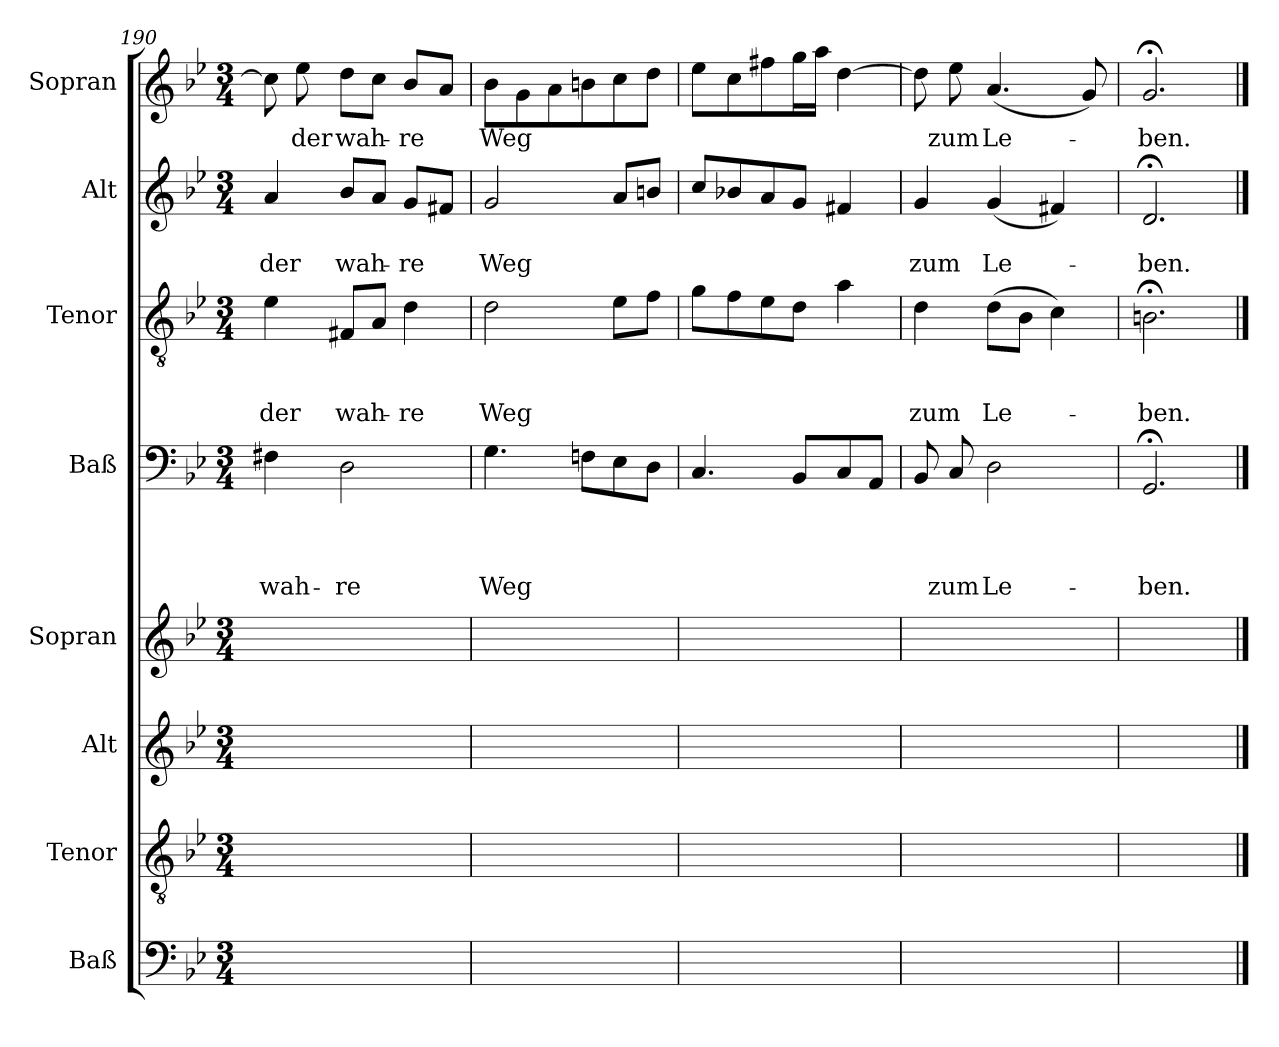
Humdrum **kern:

**kern	**kern	**kern	**kern	**kern	**text	**text	**text	**text	**kern	**text	**text	**text	**kern	**text	**text	**kern	**text
*part8	*part7	*part6	*part5	*part4	*part4	*part4	*part4	*part4	*part3	*part3	*part3	*part3	*part2	*part2	*part2	*part1	*part1
*staff8	*staff7	*staff6	*staff5	*staff4	*staff4	*staff4	*staff4	*staff4	*staff3	*staff3	*staff3	*staff3	*staff2	*staff2	*staff2	*staff1	*staff1
*I"Baß	*I"Tenor	*I"Alt	*I"Sopran	*I"Baß	*	*	*	*	*I"Tenor	*	*	*	*I"Alt	*	*	*I"Sopran	*
!!LO:LB:g=z
*clefF4	*clefGv2	*clefG2	*clefG2	*clefF4	*	*	*	*	*clefGv2	*	*	*	*clefG2	*	*	*clefG2	*
*k[b-e-]	*k[b-e-]	*k[b-e-]	*k[b-e-]	*k[b-e-]	*	*	*	*	*k[b-e-]	*	*	*	*k[b-e-]	*	*	*k[b-e-]	*
*g:	*g:	*g:	*g:	*g:	*	*	*	*	*g:	*	*	*	*g:	*	*	*g:	*
*M3/4	*M3/4	*M3/4	*M3/4	*M3/4	*	*	*	*	*M3/4	*	*	*	*M3/4	*	*	*M3/4	*
=190	=190	=190	=190	=190	=190	=190	=190	=190	=190	=190	=190	=190	=190	=190	=190	=190	=190
!	!	!	!	!	!	!	!	!LO:LY:b	!	!	!	!LO:LY:b	!	!	!LO:LY:b	!	!
2.ryy	2.ryy	2.ryy	2.ryy	4F#X\	.	.	.	wah-	4e-\	.	.	der	4a/	.	der	8cc\]	.
!	!	!	!	!	!	!	!	!	!	!	!	!	!	!	!	!	!LO:LY:b
.	.	.	.	.	.	.	.	.	.	.	.	.	.	.	.	8ee-\	der
!	!	!	!	!	!	!	!	!LO:LY:b	!	!	!	!LO:LY:b	!	!	!LO:LY:b	!	!LO:LY:b
.	.	.	.	2D\	.	.	.	-re	8F#X/L	.	.	wah-	8b-/L	.	wah-	8dd\L	wah-
.	.	.	.	.	.	.	.	.	8A/J	.	.	.	8a/J	.	.	8cc\J	.
!	!	!	!	!	!	!	!	!	!	!	!	!LO:LY:b	!	!	!LO:LY:b	!	!LO:LY:b
.	.	.	.	.	.	.	.	.	4d\	.	.	-re	8g/L	.	-re	8b-/L	-re
.	.	.	.	.	.	.	.	.	.	.	.	.	8f#X/J	.	.	8a/J	.
=191	=191	=191	=191	=191	=191	=191	=191	=191	=191	=191	=191	=191	=191	=191	=191	=191	=191
!	!	!	!	!	!	!	!	!LO:LY:b	!	!	!	!LO:LY:b	!	!	!LO:LY:b	!	!LO:LY:b
2.ryy	2.ryy	2.ryy	2.ryy	4.G\	.	.	.	Weg	2d\	.	.	Weg	2g/	.	Weg	8b-\L	Weg
.	.	.	.	.	.	.	.	.	.	.	.	.	.	.	.	8g\	.
.	.	.	.	.	.	.	.	.	.	.	.	.	.	.	.	8a\	.
.	.	.	.	8Fn\L	.	.	.	.	.	.	.	.	.	.	.	8bn\	.
.	.	.	.	8E-\	.	.	.	.	8e-\L	.	.	.	8a/L	.	.	8cc\	.
.	.	.	.	8D\J	.	.	.	.	8f\J	.	.	.	8bn/J	.	.	8dd\J	.
=192	=192	=192	=192	=192	=192	=192	=192	=192	=192	=192	=192	=192	=192	=192	=192	=192	=192
2.ryy	2.ryy	2.ryy	2.ryy	4.C/	.	.	.	.	8g\L	.	.	.	8cc/L	.	.	8ee-\L	.
.	.	.	.	.	.	.	.	.	8f\	.	.	.	8b-X/	.	.	8cc\	.
.	.	.	.	.	.	.	.	.	8e-\	.	.	.	8a/	.	.	8ff#X\	.
.	.	.	.	8BB-/L	.	.	.	.	8d\J	.	.	.	8g/J	.	.	16gg\L	.
.	.	.	.	.	.	.	.	.	.	.	.	.	.	.	.	16aa\JJ	.
.	.	.	.	8C/	.	.	.	.	4a\	.	.	.	4f#X/	.	.	[4dd\	.
.	.	.	.	8AA/J	.	.	.	.	.	.	.	.	.	.	.	.	.
=193	=193	=193	=193	=193	=193	=193	=193	=193	=193	=193	=193	=193	=193	=193	=193	=193	=193
!	!	!	!	!	!	!	!	!	!	!	!	!LO:LY:b	!	!	!LO:LY:b	!	!
2.ryy	2.ryy	2.ryy	2.ryy	8BB-/	.	.	.	.	4d\	.	.	zum	4g/	.	zum	8dd\]	.
!	!	!	!	!	!	!	!	!LO:LY:b	!	!	!	!	!	!	!	!	!LO:LY:b
.	.	.	.	8C/	.	.	.	zum	.	.	.	.	.	.	.	8ee-\	zum
!	!	!	!	!	!	!	!	!LO:LY:b	!	!	!	!LO:LY:b	!	!	!LO:LY:b	!	!LO:LY:b
.	.	.	.	2D\	.	.	.	Le-	(>8d\L	.	.	Le-	(<4g/	.	Le-	(<4.a/	Le-
.	.	.	.	.	.	.	.	.	8B-\J	.	.	.	.	.	.	.	.
.	.	.	.	.	.	.	.	.	4c\)	.	.	.	4f#X/)	.	.	.	.
.	.	.	.	.	.	.	.	.	.	.	.	.	.	.	.	8g/)	.
=194	=194	=194	=194	=194	=194	=194	=194	=194	=194	=194	=194	=194	=194	=194	=194	=194	=194
!	!	!	!	!	!	!	!	!LO:LY:b	!	!	!	!LO:LY:b	!	!	!LO:LY:b	!	!LO:LY:b
2.ryy	2.ryy	2.ryy	2.ryy	2.GG;</	.	.	.	-ben.	2.Bn;<\	.	.	-ben.	2.d;</	.	-ben.	2.g;</	-ben.
==	==	==	==	==	==	==	==	==	==	==	==	==	==	==	==	==	==
*-	*-	*-	*-	*-	*-	*-	*-	*-	*-	*-	*-	*-	*-	*-	*-	*-	*-
